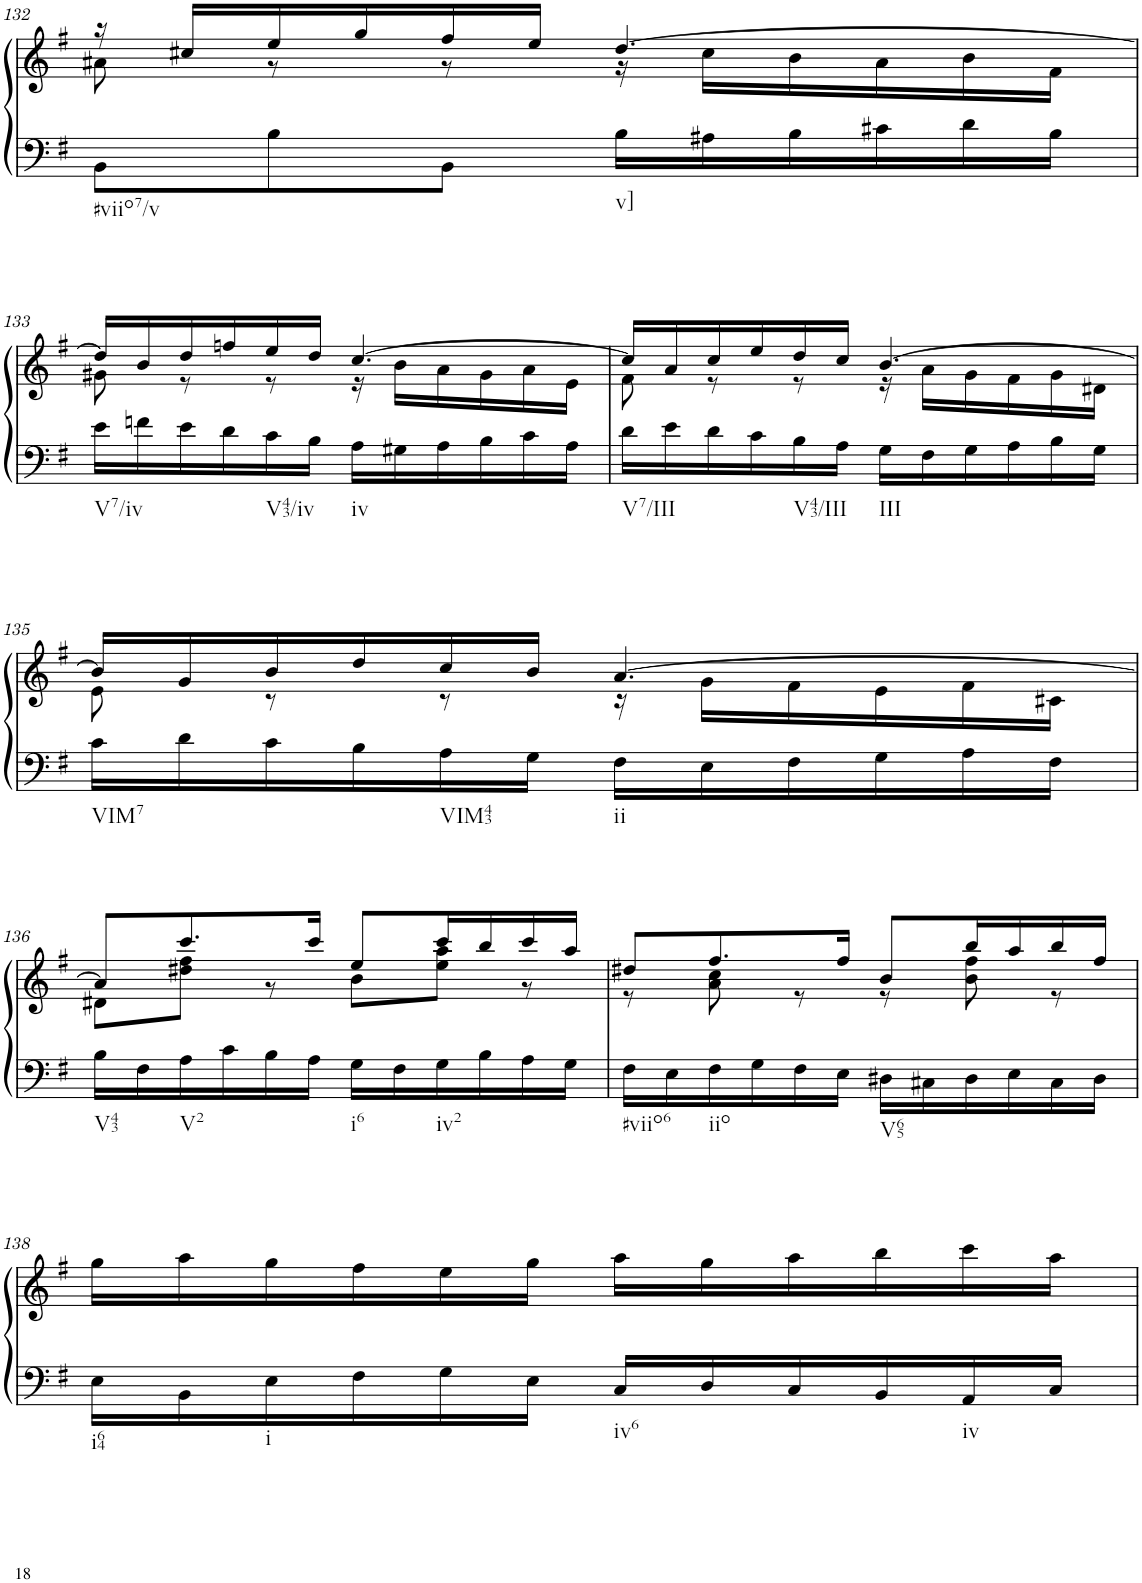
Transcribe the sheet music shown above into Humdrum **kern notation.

**kern	**kern
*part1	*part1
*staff2	*staff1
*I"unbenannt9	*
!!LO:PB:g=z
*clefF4	*clefG2
*k[f#]	*k[f#]
*M6/8	*M6/8
=132	=132
*	*^
!LO:TX:b:t=#viio7/v	!	!
8BB\L	16r	8a#X\
.	16cc#X/LL	.
8B\	16ee/	8r
.	16gg/	.
8BB\J	16ff#/	8r
.	16ee/JJ	.
!LO:TX:b:t=v]	!	!
16B\LL	[4.dd/	16r
16A#X\	.	16cc#\LL
16B\	.	16b\
16c#X\	.	16a#\
16d\	.	16b\
16B\JJ	.	16f#\JJ
!!LO:LB:g=z	!!
=133	=133	=133
!LO:TX:b:t=V7/iv	!	!
16e\LL	16dd/LL]	8g#X\
16fn\	16b/	.
16e\	16dd/	8r
16d\	16ffn/	.
!LO:TX:b:t=V43/iv	!	!
16c\	16ee/	8r
16B\JJ	16dd/JJ	.
!LO:TX:b:t=iv	!	!
16A\LL	[4.cc/	16r
16G#X\	.	16b\LL
16A\	.	16a\
16B\	.	16g#\
16c\	.	16a\
16A\JJ	.	16e\JJ
=134	=134	=134
!LO:TX:b:t=V7/III	!	!
16d\LL	16cc/LL]	8f#\
16e\	16a/	.
16d\	16cc/	8r
16c\	16ee/	.
!LO:TX:b:t=V43/III	!	!
16B\	16dd/	8r
16A\JJ	16cc/JJ	.
!LO:TX:b:t=III	!	!
16G\LL	[4.b/	16r
16F#\	.	16a\LL
16G\	.	16g\
16A\	.	16f#\
16B\	.	16g\
16G\JJ	.	16d#X\JJ
!!LO:LB:g=z	!!
=135	=135	=135
!LO:TX:b:t=VIM7	!	!
16c\LL	16b/LL]	8e\
16d\	16g/	.
16c\	16b/	8r
16B\	16dd/	.
!LO:TX:b:t=VIM43	!	!
16A\	16cc/	8r
16G\JJ	16b/JJ	.
!LO:TX:b:t=ii	!	!
16F#\LL	[4.a/	16r
16E\	.	16g\LL
16F#\	.	16f#\
16G\	.	16e\
16A\	.	16f#\
16F#\JJ	.	16c#X\JJ
!!LO:LB:g=z	!!
=136	=136	=136
!LO:TX:b:t=V43	!	!
16B\LL	8a/L]	8d#X\L
16F#\	.	.
!LO:TX:b:t=V2	!	!
16A\	8.ccc/	8dd#X\ 8ff#\J
16c\	.	.
16B\	.	8r
16A\JJ	16ccc/Jk	.
!LO:TX:b:t=i6	!	!
16G\LL	8ee/L	8b\L
16F#\	.	.
!LO:TX:b:t=iv2	!	!
16G\	16ccc/L	8ee\ 8aa\J
16B\	16bb/	.
16A\	16ccc/	8r
16G\JJ	16aa/JJ	.
=137	=137	=137
!LO:TX:b:t=#viio6	!	!
16F#\LL	8dd#X/L	8r
16E\	.	.
!LO:TX:b:t=iio	!	!
16F#\	8.ff#/	8a\ 8cc\
16G\	.	.
16F#\	.	8r
16E\JJ	16ff#/Jk	.
!LO:TX:b:t=V65	!	!
16D#X\LL	8b/L	8r
16C#X\	.	.
16D#\	16bb/L	8b\ 8ff#\
16E\	16aa/	.
16C#\	16bb/	8r
16D#\JJ	16ff#/JJ	.
!!LO:LB:g=z	!!
=138	=138	=138
!LO:TX:b:t=i64	!	!
16E\LL	2.ryy	16gg\LL
16BB\	.	16aa\
!LO:TX:b:t=i	!	!
16E\	.	16gg\
16F#\	.	16ff#\
16G\	.	16ee\
16E\JJ	.	16gg\JJ
!LO:TX:b:t=iv6	!	!
16C/LL	.	16aa\LL
16D/	.	16gg\
16C/	.	16aa\
16BB/	.	16bb\
!LO:TX:b:t=iv	!	!
16AA/	.	16ccc\
16C/JJ	.	16aa\JJ
*	*v	*v
=	=
*-	*-
